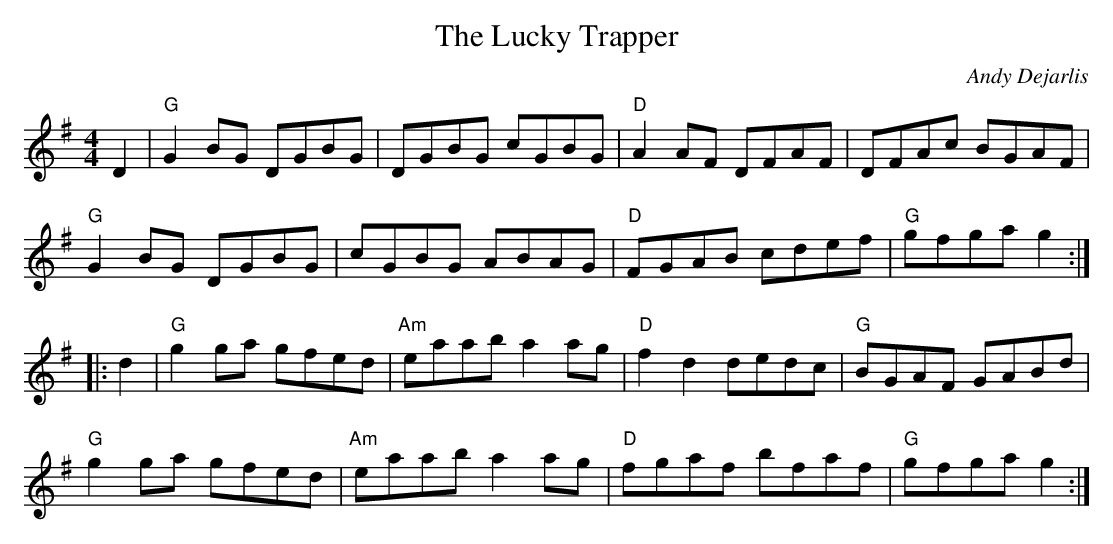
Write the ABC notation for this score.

X:1
T:The Lucky Trapper
C:Andy Dejarlis
M:4/4
L:1/8
K:G
D2 | "G" G2BG DGBG | DGBG cGBG | "D" A2AF DFAF | DFAc BGAF |
"G" G2BG DGBG | cGBG ABAG | "D" FGAB cdef | "G" gfga g2 ::
d2 | "G" g2ga gfed | "Am" eaab a2ag | "D" f2d2 dedc | "G" BGAF GABd |
"G" g2ga gfed | "Am" eaab a2ag | "D" fgaf bfaf | "G" gfga g2 :|
